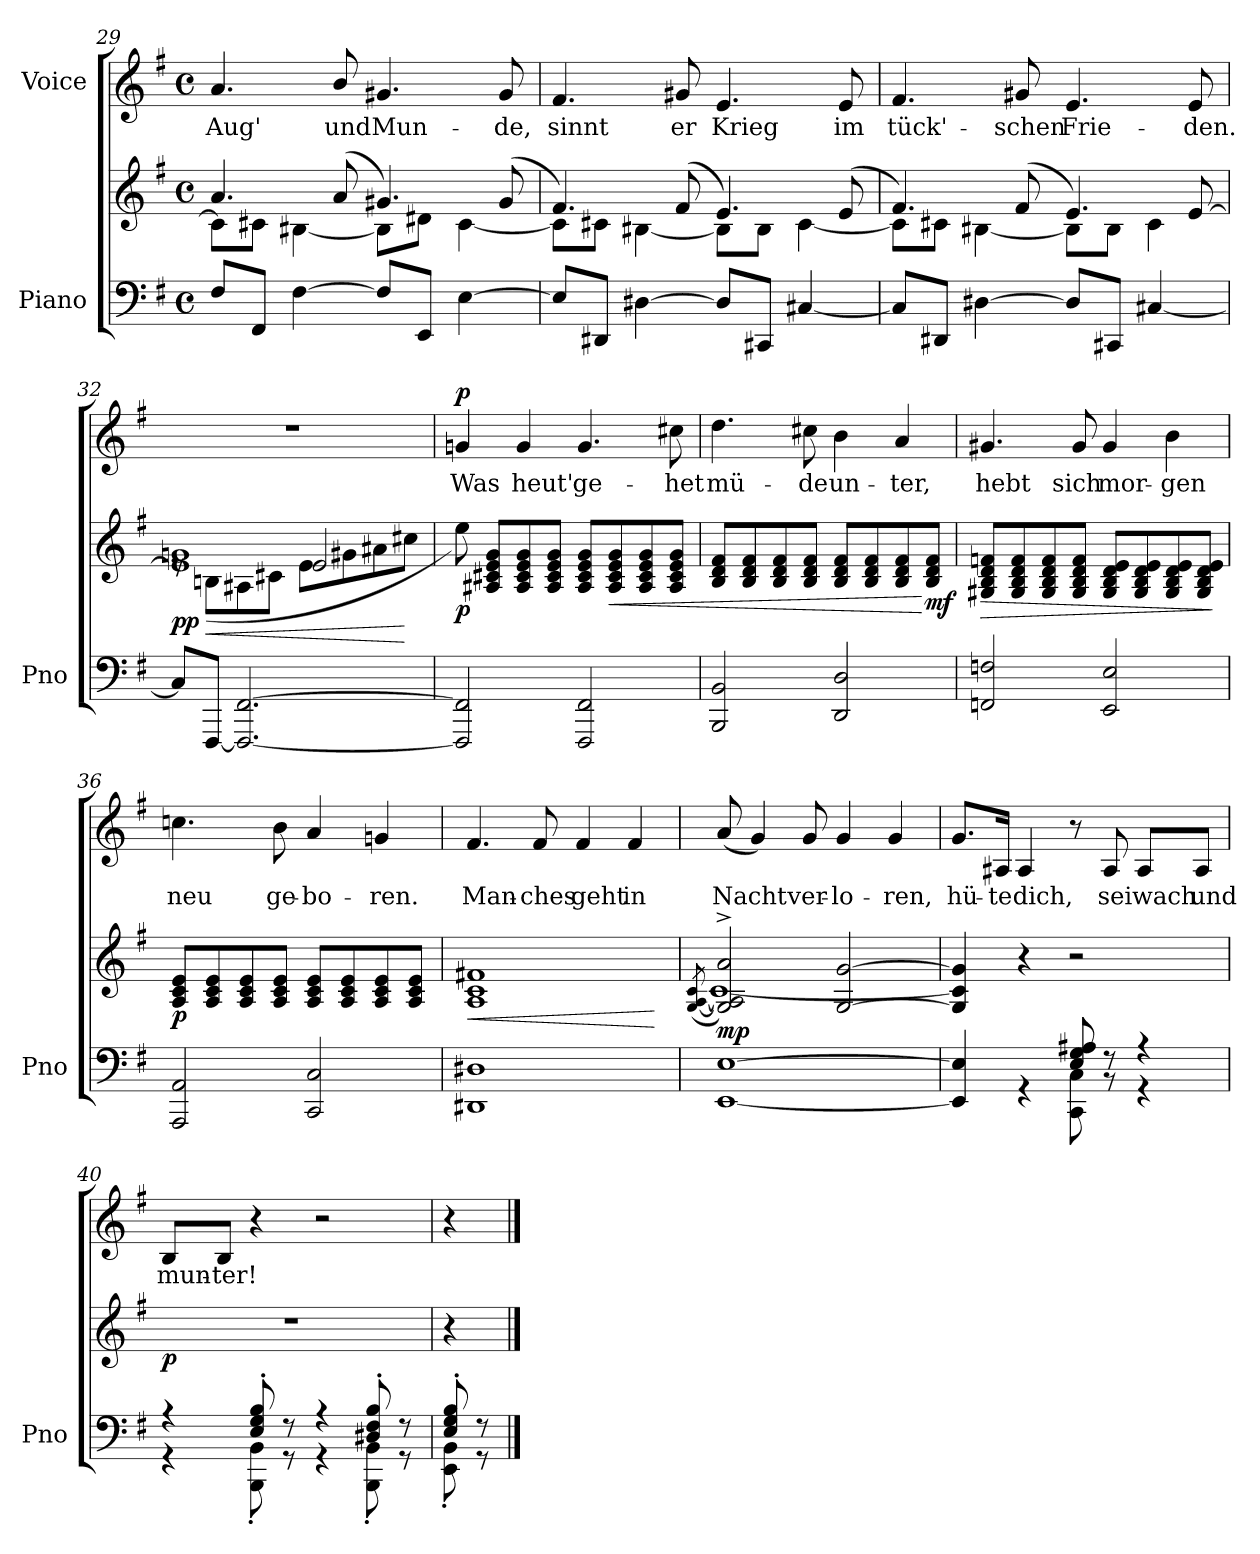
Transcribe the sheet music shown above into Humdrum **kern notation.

**kern	**kern	**dynam	**kern	**text	**dynam
*part2	*part2	*part2	*part1	*part1	*part1
*staff3	*staff2	*staff2/3	*staff1	*staff1	*staff1
*I"Piano	*	*	*I"Voice	*	*
*I'Pno	*	*	*	*	*
*clefF4	*clefG2	*	*clefG2	*	*
*k[f#]	*k[f#]	*	*k[f#]	*	*
*M4/4	*M4/4	*	*M4/4	*	*
*met(c)	*met(c)	*	*met(c)	*	*
=29	=29	=29	=29	=29	=29
*	*^	*	*	*	*
!	!	!	!	!	!LO:LY:b	!
8F#/L	4.a/	8c#\L]	.	4.a/	Aug'	.
8FF#/J	.	8c#X\J	.	.	.	.
[4F#\	.	[4B#X\	.	.	.	.
!	!	!	!	!	!LO:LY:b	!
.	(>8a/	.	.	8b/	und	.
!	!	!	!	!	!LO:LY:b	!
8F#/L]	4.g#X/)	8B#\L]	.	4.g#X/	Mun-	.
8EE/J	.	8d#X\J	.	.	.	.
[4E\	.	[4c#\	.	.	.	.
!	!	!	!	!	!LO:LY:b	!
.	(>8g#/	.	.	8g#/	-de,	.
=30	=30	=30	=30	=30	=30	=30
!	!	!	!	!	!LO:LY:b	!
8E/L]	4.f#/)	8c#\L]	.	4.f#/	sinnt	.
8DD#X/J	.	8c#X\J	.	.	.	.
[4D#X\	.	[4B#X\	.	.	.	.
!	!	!	!	!	!LO:LY:b	!
.	(>8f#/	.	.	8g#X/	er	.
!	!	!	!	!	!LO:LY:b	!
8D#/L]	4.e/)	8B#\L]	.	4.e/	Krieg	.
8CC#X/J	.	8B#\J	.	.	.	.
[4C#X/	.	[4c#\	.	.	.	.
!	!	!	!	!	!LO:LY:b	!
.	(>8e/	.	.	8e/	im	.
=31	=31	=31	=31	=31	=31	=31
!	!	!	!	!	!LO:LY:b	!
8C#/L]	4.f#/)	8c#\L]	.	4.f#/	tück'-	.
8DD#X/J	.	8c#X\J	.	.	.	.
[4D#X\	.	[4B#X\	.	.	.	.
!	!	!	!	!	!LO:LY:b	!
.	(>8f#/	.	.	8g#X/	-schen	.
!	!	!	!	!	!LO:LY:b	!
8D#/L]	4.e/)	8B#\L]	.	4.e/	Frie-	.
8CC#X/J	.	8B#\J	.	.	.	.
[4C#X/	.	4c#\	.	.	.	.
!	!	!	!	!	!LO:LY:b	!
.	[8e/	.	.	8e/	-den.	.
!!LO:LB:g=z
=32	=32	=32	=32	=32	=32	=32
*	*	*^	*	*	*	*
!	!	!	!	!LO:DY:b	!	!	!
8C#/L]	1e] 1gn	8re	2ryy	pp	1r	.	.
!	!	!	!	!LO:HP:b	!	!	!
[8FFF#/J	.	(<8Bn\L	.	<	.	.	.
2.FFF#/_ [2.FF#/	.	8A#X\	.	.	.	.	.
.	.	8c#X\J	.	.	.	.	.
.	.	8e\L	2e/	.	.	.	.
.	.	8g#X\	.	.	.	.	.
.	.	8a#X\	.	.	.	.	.
.	.	8cc#X\J	.	[	.	.	.
*	*	*v	*v	*	*	*	*
=33	=33	=33	=33	=33	=33	=33
!	!	!	!LO:DY:b	!	!LO:LY:b	!LO:DY:a
*	*v	*v	*	*	*	*
2FFF#/] 2FF#/]	8ee\)	p	4gn/	Was	p
.	8A#X/ 8c#X/ 8e/ 8g/L	.	.	.	.
!	!	!	!	!LO:LY:b	!
.	8A#/ 8c#/ 8e/ 8g/	.	4g/	heut'	.
.	8A#/ 8c#/ 8e/ 8g/J	.	.	.	.
!	!	!	!	!LO:LY:b	!
2FFF#/ 2FF#/	8A#/ 8c#/ 8e/ 8g/L	.	4.g/	ge-	.
!	!	!LO:HP:b	!	!	!
.	8A#/ 8c#/ 8e/ 8g/	<	.	.	.
.	8A#/ 8c#/ 8e/ 8g/	.	.	.	.
!	!	!	!	!LO:LY:b	!
.	8A#/ 8c#/ 8e/ 8g/J	.	8cc#X\	-het	.
=34	=34	=34	=34	=34	=34
!	!	!	!	!LO:LY:b	!
2BBB/ 2BB/	8B/ 8d/ 8f#/L	.	4.dd\	mü-	.
.	8B/ 8d/ 8f#/	.	.	.	.
.	8B/ 8d/ 8f#/	.	.	.	.
!	!	!	!	!LO:LY:b	!
.	8B/ 8d/ 8f#/J	.	8cc#X\	-de	.
!	!	!	!	!LO:LY:b	!
2DD/ 2D/	8B/ 8d/ 8f#/L	.	4b\	un-	.
.	8B/ 8d/ 8f#/	.	.	.	.
!	!	!	!	!LO:LY:b	!
.	8B/ 8d/ 8f#/	.	4a/	-ter,	.
!	!	!LO:DY:n=1:b	!	!	!
.	8B/ 8d/ 8f#/J	[ mf	.	.	.
=35	=35	=35	=35	=35	=35
!	!	!LO:HP:b	!	!LO:LY:b	!
2FFn/ 2Fn/	8G#X/ 8B/ 8d/ 8fn/L	>	4.g#X/	hebt	.
.	8G#/ 8B/ 8d/ 8f/	.	.	.	.
.	8G#/ 8B/ 8d/ 8f/	.	.	.	.
!	!	!	!	!LO:LY:b	!
.	8G#/ 8B/ 8d/ 8f/J	.	8g#/	sich	.
!	!	!	!	!LO:LY:b	!
2EE/ 2E/	8G#/ 8B/ 8d/ 8e/L	.	4g#/	mor-	.
.	8G#/ 8B/ 8d/ 8e/	.	.	.	.
!	!	!	!	!LO:LY:b	!
.	8G#/ 8B/ 8d/ 8e/	.	4b\	-gen	.
.	8G#/ 8B/ 8d/ 8e/J	.	.	.	.
.	.	]	.	.	.
=36	=36	=36	=36	=36	=36
!	!	!LO:DY:b	!	!LO:LY:b	!
2AAA/ 2AA/	8A/ 8c/ 8e/L	p	4.ccn\	neu	.
.	8A/ 8c/ 8e/	.	.	.	.
.	8A/ 8c/ 8e/	.	.	.	.
!	!	!	!	!LO:LY:b	!
.	8A/ 8c/ 8e/J	.	8b\	ge-	.
!	!	!	!	!LO:LY:b	!
2CC/ 2C/	8A/ 8c/ 8e/L	.	4a/	-bo-	.
.	8A/ 8c/ 8e/	.	.	.	.
!	!	!	!	!LO:LY:b	!
.	8A/ 8c/ 8e/	.	4gn/	-ren.	.
.	8A/ 8c/ 8e/J	.	.	.	.
!!LO:PB:g=z
=37	=37	=37	=37	=37	=37
!	!	!LO:HP:b	!	!LO:LY:b	!
1DD#X 1D#X	1A 1c 1f#X	<	4.f#/	Man-	.
!	!	!	!	!LO:LY:b	!
.	.	.	8f#/	-ches	.
!	!	!	!	!LO:LY:b	!
.	.	.	4f#/	geht	.
!	!	!	!	!LO:LY:b	!
.	.	.	4f#/	in	.
.	.	[	.	.	.
=38	=38	=38	=38	=38	=38
.	(>[8qG/ [8qA/ 8qc/	.	.	.	.
*	*^	*	*	*	*
!	!	!	!LO:DY:b	!	!LO:LY:b	!
[1EE [1E	2G/]^ 2A/]^ 2a/^	[1c)	mp	(<8a/	Nacht	.
.	.	.	.	4g/)	.	.
!	!	!	!	!	!LO:LY:b	!
.	.	.	.	8g/	ver-	.
!	!	!	!	!	!LO:LY:b	!
.	[2G/ [2g/	.	.	4g/	-lo-	.
!	!	!	!	!	!LO:LY:b	!
.	.	.	.	4g/	-ren,	.
*	*v	*v	*	*	*	*
=39	=39	=39	=39	=39	=39
*^	*	*	*	*	*
!	!	!	!	!	!LO:LY:b	!
4EE/] 4E/]	2ryy	4G/] 4c/] 4g/]	.	8.g/L	hü-	.
!	!	!	!	!	!LO:LY:b	!
.	.	.	.	16A#X/Jk	-te	.
!	!	!	!	!	!LO:LY:b	!
4rGG	.	4r	.	4A#/	dich,	.
8E/ 8G/ 8A#X/	8CC\ 8C\	2r	.	8r	.	.
!	!	!	!	!	!LO:LY:b	!
8r	8r	.	.	8A#/	sei	.
!	!	!	!	!	!LO:LY:b	!
4r	4r	.	.	8A#/L	wach	.
!	!	!	!	!	!LO:LY:b	!
.	.	.	.	8A#/J	und	.
=40	=40	=40	=40	=40	=40	=40
!	!	!	!LO:DY:b	!	!LO:LY:b	!
4r	4r	1r	p	8B/L	mun-	.
!	!	!	!	!	!LO:LY:b	!
.	.	.	.	8B/J	-ter!	.
8E/' 8G/' 8B/'	8BBB\' 8BB\'	.	.	4r	.	.
8r	8r	.	.	.	.	.
4r	4r	.	.	2r	.	.
8D#X/' 8F#/' 8B/'	8BBB\' 8BB\'	.	.	.	.	.
8r	8r	.	.	.	.	.
=41	=41	=41	=41	=41	=41	=41
8E/' 8G/' 8B/'	8EE\' 8BB\'	4r	.	4r	.	.
8r	8r	.	.	.	.	.
*v	*v	*	*	*	*	*
==	==	==	==	==	==
*-	*-	*-	*-	*-	*-
